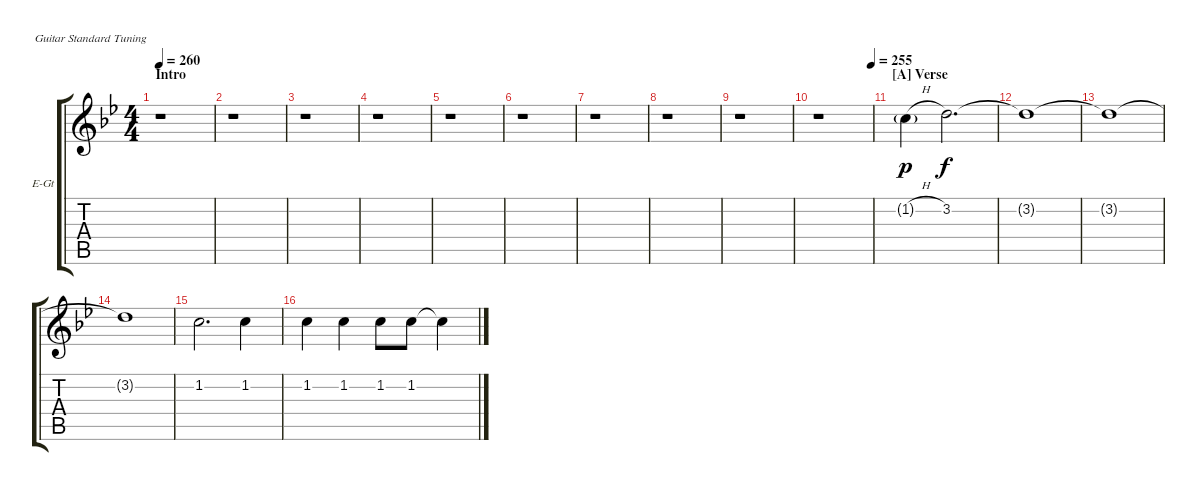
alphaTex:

\defaultSystemsLayout 4
\bracketExtendMode groupsimilarinstruments
\firstSystemTrackNameOrientation horizontal
\otherSystemsTrackNameOrientation horizontal
\track ("Art's Voice" "E-Gt") {instrument electricguitarclean}
\staff {score tabs}
\tuning (E4 B3 G3 D3 A2 E2)
\ts (4 4)
\section ("" "Intro")
\tempo 260
\clef g2
\scale
0.57193
\ks gminor
r.1{dy p instrument electricguitarclean} |
\scale
0.214035 r.1 |
\scale
0.214035 r.1 |
\scale
0.333333 r.1 |
\scale
0.333333 r.1 |
\scale
0.333333 r.1 |
\scale
0.333333 r.1 |
\scale
0.333333 r.1 |
\scale
0.333333 r.1 |
\tempo (255 0.9875)
\scale
0.333333 r.1 |
\section ("A" "Verse")
\scale
0.333333 1.2{h g}.4 3.2.2{d dy f} |
\scale
0.333333 3.2{t}.1 |
\scale
0.333333 3.2{t}.1 |
\scale
0.333333 3.2{t}.1 |
\scale
0.333333 1.2.2{d} 1.2.4 |
\scale
0.333333 1.2.4 1.2.4 1.2.8 1.2.8 1.2{t}.4
